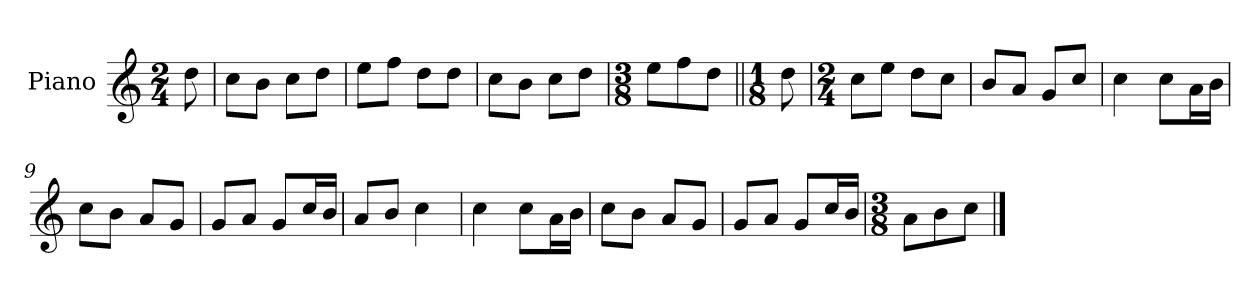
**kern
*part1
*staff1
*I"Piano
*I'Pno.
*clefG2
*k[]
*M2/4
=
8dd\
=1
8cc\L
8b\J
8cc\L
8dd\J
=2
8ee\L
8ff\J
8dd\L
8dd\J
=3
8cc\L
8b\J
8cc\L
8dd\J
=4
*M3/8
8ee\L
8ff\
8dd\J
=5||
*M1/8
8dd\
=6
*M2/4
8cc\L
8ee\J
8dd\L
8cc\J
=7
8b/L
8a/J
8g/L
8cc/J
=8
4cc\
8cc\L
16a\L
16b\JJ
=9
8cc\L
8b\J
8a/L
8g/J
=10
8g/L
8a/J
8g/L
16cc/L
16b/JJ
!!LO:LB:g=z
=11
8a/L
8b/J
4cc\
=12
4cc\
8cc\L
16a\L
16b\JJ
=13
8cc\L
8b\J
8a/L
8g/J
=14
8g/L
8a/J
8g/L
16cc/L
16b/JJ
=15
*M3/8
8a\L
8b\
8cc\J
==
*-
